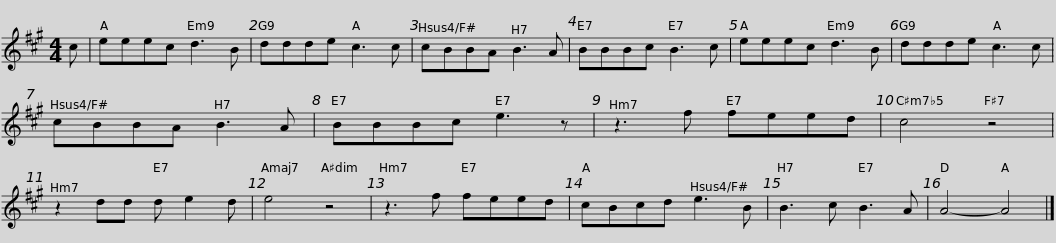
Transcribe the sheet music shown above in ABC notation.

X:1
L:1/8
M:4/4
I:linebreak $
K:A
V:1 treble
V:1
 c | eeec d3 B | ddde c3 c | cBBA B3 A | BBBc B3 c | %5
 eeec d3 B | ddde c3 c |$ cBBA B3 A | BBBc e3 z | z3 f feed | %10
 c4 z4 | z2 dd d e2 d | e4 z4 | z3 f feed |$ cBcd e3 B | %15
 B3 c B3 A | A4- A4 |] %17
